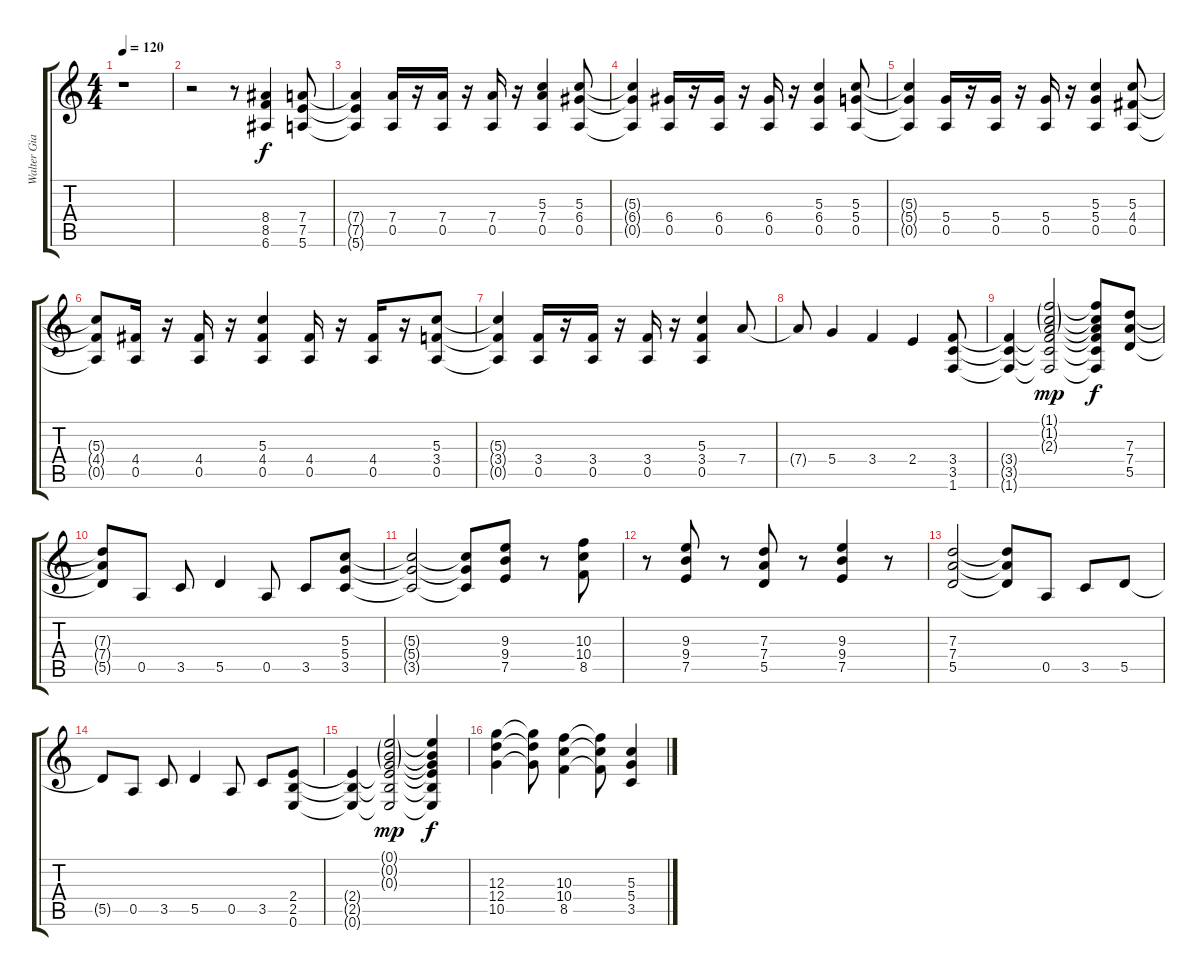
\track ("Walter Giardino" "Walter Gia") {instrument distortionguitar}
\staff {score tabs}
\tuning (E4 B3 G3 D3 A2 E2) {hide}
\ts (4 4)
\tempo 120
\clef g2
\ks c
r.1{dy f} |
r.2 r.8 (8.4 8.5 6.6).4 (7.4 7.5 5.6).8 |
(7.4{t} 7.5{t} 5.6{t}).4 (7.4 0.5).16 r.16 (7.4 0.5).16 r.16 (7.4 0.5).16 r.16 (5.3 7.4 0.5).4 (5.3 6.4 0.5).8 |
(5.3{t} 6.4{t} 0.5{t}).4 (6.4 0.5).16 r.16 (6.4 0.5).16 r.16 (6.4 0.5).16 r.16 (5.3 6.4 0.5).4 (5.3 5.4 0.5).8 |
(5.3{t} 5.4{t} 0.5{t}).4 (5.4 0.5).16 r.16 (5.4 0.5).16 r.16 (5.4 0.5).16 r.16 (5.3 5.4 0.5).4 (5.3 4.4 0.5).8 |
(5.3{t} 4.4{t} 0.5{t}).8 (4.4 0.5).16 r.16 (4.4 0.5).16 r.16 (5.3 4.4 0.5).4 (4.4 0.5).16 r.16 (4.4 0.5).16 r.16 (5.3 3.4 0.5).8 |
(5.3{t} 3.4{t} 0.5{t}).4 (3.4 0.5).16 r.16 (3.4 0.5).16 r.16 (3.4 0.5).16 r.16 (5.3 3.4 0.5).4 7.4.8 |
7.4{t}.8 5.4.4 3.4.4 2.4.4 (3.4 3.5 1.6).8 |
(3.4{t} 3.5{t} 1.6{t}).4 (1.1{g} 1.2{g} 2.3{g} 3.4{t} 3.5{t} 1.6{t}).2{dy mp} (1.1{t} 1.2{t} 2.3{t} 3.4{t} 3.5{t} 1.6{t}).8{dy f} (7.3 7.4 5.5).8 |
(7.3{t} 7.4{t} 5.5{t}).8 0.5.8 3.5.8 5.5.4 0.5.8 3.5.8 (5.3 5.4 3.5).8 |
(5.3{t} 5.4{t} 3.5{t}).2 (5.3{t} 5.4{t} 3.5{t}).8 (9.3 9.4 7.5).8 r.8 (10.3 10.4 8.5).8 |
r.8 (9.3 9.4 7.5).8 r.8 (7.3 7.4 5.5).8 r.8 (9.3 9.4 7.5).4 r.8 |
(7.3 7.4 5.5).2 (7.3{t} 7.4{t} 5.5{t}).8 0.5.8 3.5.8 5.5.8 |
5.5{t}.8 0.5.8 3.5.8 5.5.4 0.5.8 3.5.8 (2.4 2.5 0.6).8 |
(2.4{t} 2.5{t} 0.6{t}).4 (0.1{g} 0.2{g} 0.3{g} 2.4{t} 2.5{t} 0.6{t}).2{dy mp} (0.1{t} 0.2{t} 0.3{t} 2.4{t} 2.5{t} 0.6{t}).4{dy f} |
(12.3 12.4 10.5).4 (12.3{t} 12.4{t} 10.5{t}).8 (10.3 10.4 8.5).4 (10.3{t} 10.4{t} 8.5{t}).8 (5.3 5.4 3.5).4
